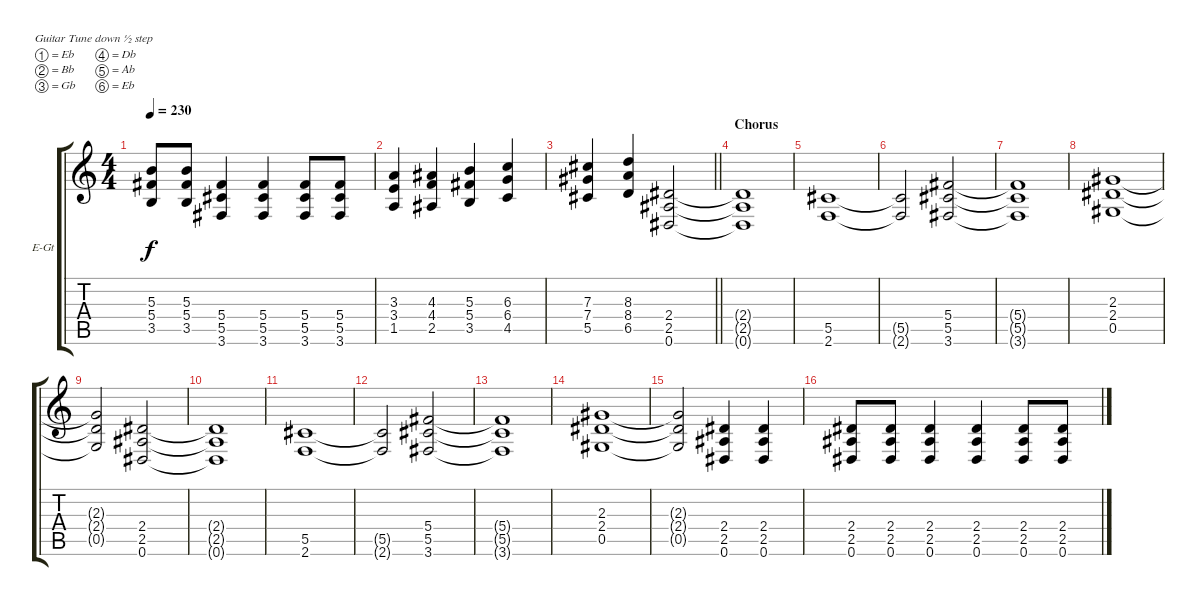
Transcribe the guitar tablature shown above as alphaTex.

\bracketExtendMode groupsimilarinstruments
\firstSystemTrackNameOrientation horizontal
\otherSystemsTrackNameOrientation horizontal
\track ("Jonny Rocker" "E-Gt") {instrument distortionguitar}
\staff {score tabs}
\tuning (Eb4 Bb3 Gb3 Db3 Ab2 Eb2)
\ts (4 4)
\tempo 230
\clef g2
\ks c
(5.3 5.4 3.5).8{dy f} (5.3 5.4 3.5).8 (5.4 5.5 3.6).4 (5.4 5.5 3.6).4 (5.4 5.5 3.6).8 (5.4 5.5 3.6).8 |
(3.3 3.4 1.5).4 (4.3 4.4 2.5).4 (5.3 5.4 3.5).4 (6.3 6.4 4.5).4 |
\barLineRight lightlight
(7.3 7.4 5.5).4 (8.3 8.4 6.5).4 (2.4 2.5 0.6).2 |
\section ("" "Chorus")
(2.4{t} 2.5{t} 0.6{t}).1 |
(5.5 2.6).1 |
(5.5{t} 2.6{t}).2 (5.4 5.5 3.6).2 |
(5.4{t} 5.5{t} 3.6{t}).1 |
(2.3 2.4 0.5).1 |
(2.3{t} 2.4{t} 0.5{t}).2 (2.4 2.5 0.6).2 |
(2.4{t} 2.5{t} 0.6{t}).1 |
(5.5 2.6).1 |
(5.5{t} 2.6{t}).2 (5.4 5.5 3.6).2 |
(5.4{t} 5.5{t} 3.6{t}).1 |
(2.3 2.4 0.5).1 |
(2.3{t} 2.4{t} 0.5{t}).2 (2.4 2.5 0.6).4 (2.4 2.5 0.6).4 |
(2.4 2.5 0.6).8 (2.4 2.5 0.6).8 (2.4 2.5 0.6).4 (2.4 2.5 0.6).4 (2.4 2.5 0.6).8 (2.4 2.5 0.6).8
